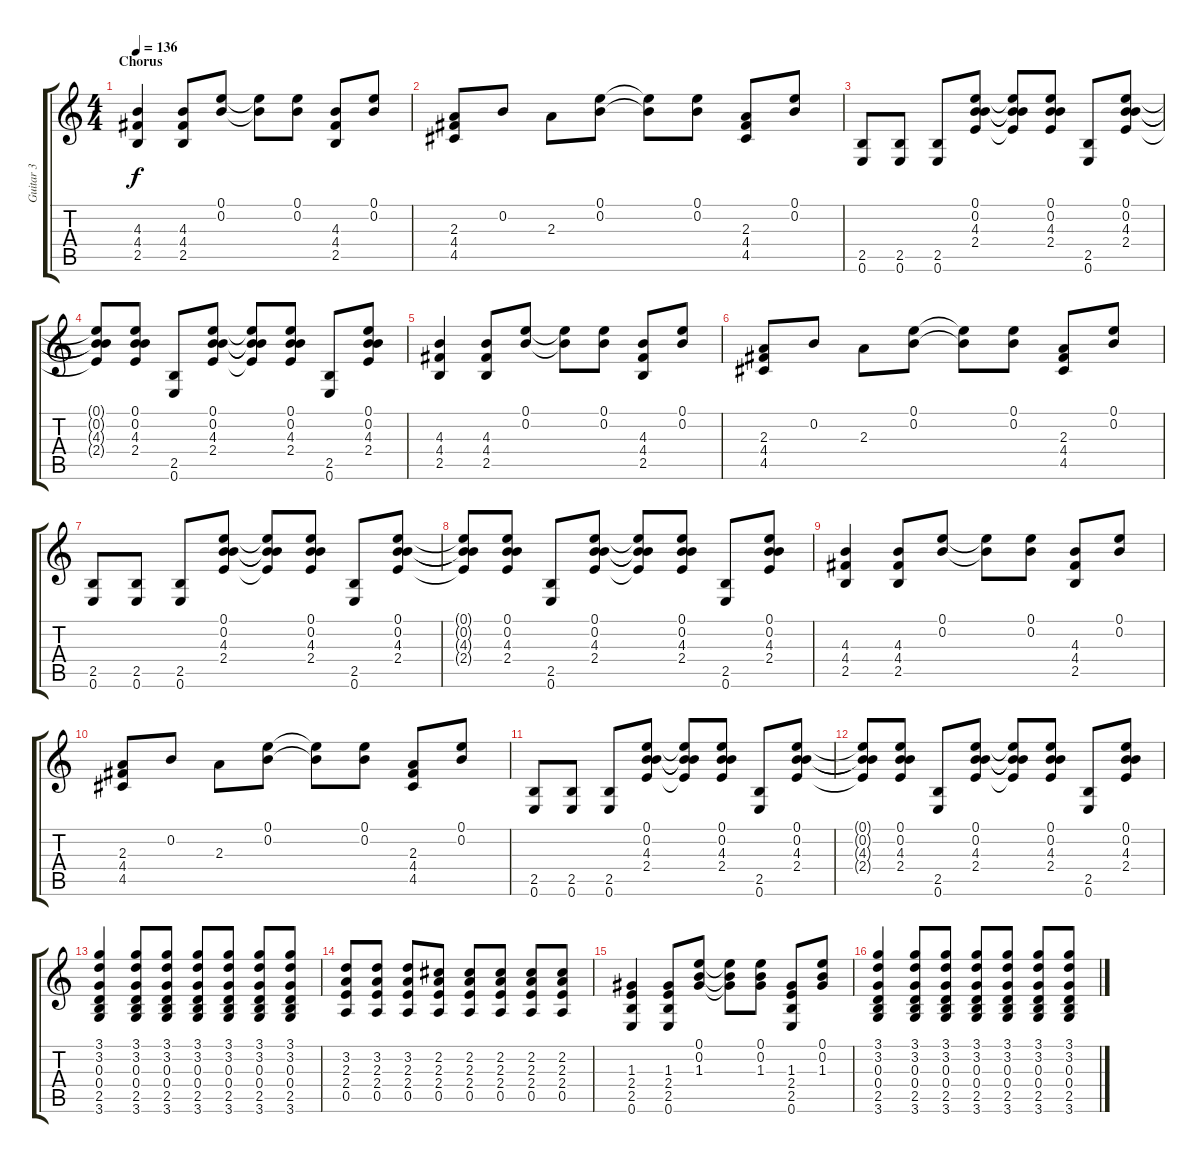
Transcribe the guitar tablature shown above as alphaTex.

\track ("Guitar 3" "Guitar 3") {instrument distortionguitar}
\staff {score tabs}
\tuning (E4 B3 G3 D3 A2 E2) {hide}
\ts (4 4)
\section ("" "Chorus")
\tempo 136
\clef g2
\ks c
(4.3 4.4 2.5).4{dy f} (4.3 4.4 2.5).8 (0.1 0.2).8 (0.1{t} 0.2{t}).8 (0.1 0.2).8 (4.3 4.4 2.5).8 (0.1 0.2).8 |
(2.3 4.4 4.5).8 0.2.8 2.3.8 (0.1 0.2).8 (0.1{t} 0.2{t}).8 (0.1 0.2).8 (2.3 4.4 4.5).8 (0.1 0.2).8 |
(2.5 0.6).8 (2.5 0.6).8 (2.5 0.6).8 (0.1 0.2 4.3 2.4).8 (0.1{t} 0.2{t} 4.3{t} 2.4{t}).8 (0.1 0.2 4.3 2.4).8 (2.5 0.6).8 (0.1 0.2 4.3 2.4).8 |
(0.1{t} 0.2{t} 4.3{t} 2.4{t}).8 (0.1 0.2 4.3 2.4).8 (2.5 0.6).8 (0.1 0.2 4.3 2.4).8 (0.1{t} 0.2{t} 4.3{t} 2.4{t}).8 (0.1 0.2 4.3 2.4).8 (2.5 0.6).8 (0.1 0.2 4.3 2.4).8 |
(4.3 4.4 2.5).4 (4.3 4.4 2.5).8 (0.1 0.2).8 (0.1{t} 0.2{t}).8 (0.1 0.2).8 (4.3 4.4 2.5).8 (0.1 0.2).8 |
(2.3 4.4 4.5).8 0.2.8 2.3.8 (0.1 0.2).8 (0.1{t} 0.2{t}).8 (0.1 0.2).8 (2.3 4.4 4.5).8 (0.1 0.2).8 |
(2.5 0.6).8 (2.5 0.6).8 (2.5 0.6).8 (0.1 0.2 4.3 2.4).8 (0.1{t} 0.2{t} 4.3{t} 2.4{t}).8 (0.1 0.2 4.3 2.4).8 (2.5 0.6).8 (0.1 0.2 4.3 2.4).8 |
(0.1{t} 0.2{t} 4.3{t} 2.4{t}).8 (0.1 0.2 4.3 2.4).8 (2.5 0.6).8 (0.1 0.2 4.3 2.4).8 (0.1{t} 0.2{t} 4.3{t} 2.4{t}).8 (0.1 0.2 4.3 2.4).8 (2.5 0.6).8 (0.1 0.2 4.3 2.4).8 |
(4.3 4.4 2.5).4 (4.3 4.4 2.5).8 (0.1 0.2).8 (0.1{t} 0.2{t}).8 (0.1 0.2).8 (4.3 4.4 2.5).8 (0.1 0.2).8 |
(2.3 4.4 4.5).8 0.2.8 2.3.8 (0.1 0.2).8 (0.1{t} 0.2{t}).8 (0.1 0.2).8 (2.3 4.4 4.5).8 (0.1 0.2).8 |
(2.5 0.6).8 (2.5 0.6).8 (2.5 0.6).8 (0.1 0.2 4.3 2.4).8 (0.1{t} 0.2{t} 4.3{t} 2.4{t}).8 (0.1 0.2 4.3 2.4).8 (2.5 0.6).8 (0.1 0.2 4.3 2.4).8 |
(0.1{t} 0.2{t} 4.3{t} 2.4{t}).8 (0.1 0.2 4.3 2.4).8 (2.5 0.6).8 (0.1 0.2 4.3 2.4).8 (0.1{t} 0.2{t} 4.3{t} 2.4{t}).8 (0.1 0.2 4.3 2.4).8 (2.5 0.6).8 (0.1 0.2 4.3 2.4).8 |
(3.1 3.2 0.3 0.4 2.5 3.6).4 (3.1 3.2 0.3 0.4 2.5 3.6).8 (3.1 3.2 0.3 0.4 2.5 3.6).8 (3.1 3.2 0.3 0.4 2.5 3.6).8 (3.1 3.2 0.3 0.4 2.5 3.6).8 (3.1 3.2 0.3 0.4 2.5 3.6).8 (3.1 3.2 0.3 0.4 2.5 3.6).8 |
(3.2 2.3 2.4 0.5).8 (3.2 2.3 2.4 0.5).8 (3.2 2.3 2.4 0.5).8 (2.2 2.3 2.4 0.5).8 (2.2 2.3 2.4 0.5).8 (2.2 2.3 2.4 0.5).8 (2.2 2.3 2.4 0.5).8 (2.2 2.3 2.4 0.5).8 |
(1.3 2.4 2.5 0.6).4 (1.3 2.4 2.5 0.6).8 (0.1 0.2 1.3).8 (0.1{t} 0.2{t} 1.3{t}).8 (0.1 0.2 1.3).8 (1.3 2.4 2.5 0.6).8 (0.1 0.2 1.3).8 |
(3.1 3.2 0.3 0.4 2.5 3.6).4 (3.1 3.2 0.3 0.4 2.5 3.6).8 (3.1 3.2 0.3 0.4 2.5 3.6).8 (3.1 3.2 0.3 0.4 2.5 3.6).8 (3.1 3.2 0.3 0.4 2.5 3.6).8 (3.1 3.2 0.3 0.4 2.5 3.6).8 (3.1 3.2 0.3 0.4 2.5 3.6).8
